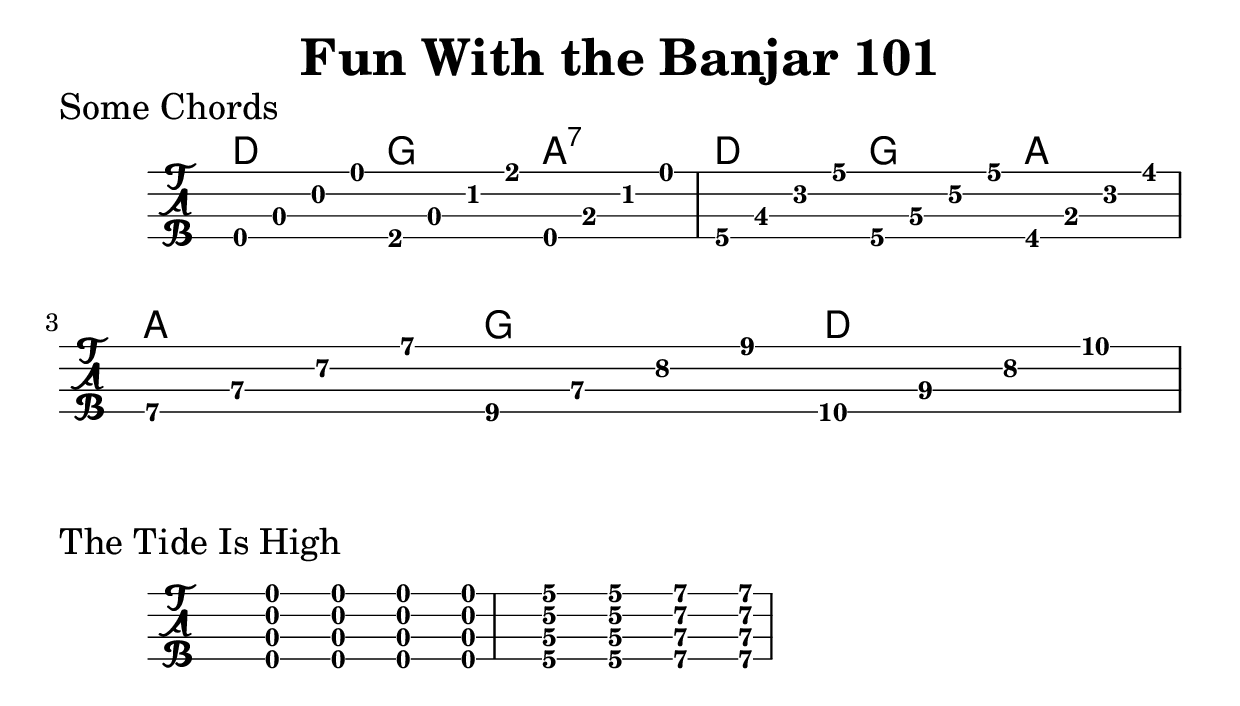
\version "2.8"
\include "english.ly"
\header {
  title = "Fun With the Banjar 101"
}
#(set-global-staff-size 28)

dOpen = \markup \fret-diagram-terse #"o;o;o;o;"
gOpen = \markup \fret-diagram-terse #"2;o;1;2;"
aOpen = \markup \fret-diagram-terse #"o;2;1;o;"

dFive = \markup \fret-diagram-terse #"5;4;3;5;"
gFive = \markup \fret-diagram-terse #"5-(;5;5;5-);"
aFive = \markup \fret-diagram-terse #"4;2;3;4;"

aNine = \markup \fret-diagram-terse #"7-(;7;7;7-);"
dNine = \markup \fret-diagram-terse #"9;7;8;9;"
gNine = \markup \fret-diagram-terse #"10;9;8;10;"

% We include which octave a note like so: g'
% We include the string number like so :  g'\5
% We indicate a hammer-on or pull-off with a slur: a( b\3)
% We indicate right hand fingers: g'-T
% We dont need to specify which fret, the program determines that from the 
% pitch, and if we gave it a string, it uses that as well
mynotes = {
			% open, cowboy position
            a,8 d fs a
            b,\4 d\3 g\2 b\1
            a, e\3 g\2 a\1

 			% first closed position at 5
            d\4 fs\3 a\2 d'\1
            d\4 g\3 b\2 d'\1
            cs\4 e\3 a\2 cs'\1

  			% 2nd closed position at 9
            e\4 a\3 cs'\2 e'\1
            fs\4 a\3 d'\2 fs'\1
            g\4 b\3 d'\2 g'\1

%            e\4 a\3 cs'\2 e'\1
%            fs\4 a\3 d'\2 fs'\1
%            g\4 b\3 d'\2 g'\1
}	

myfrets = { 
	s2^\dOpen   s2^\gOpen   s2^\aOpen 
	s2^\dFive   s2^\gFive   s2^\aFive \break
	s2^\aNine   s2^\dNine   s2^\gNine 
} 

mychords = \chordmode{
   d2 g a:7
   d2 g a
   a  g d
}
tideIsHigh = { \repeat unfold 4 {r8 <a, d fs a>8 } 
               \repeat unfold 2 {r8 <d\4 g\3 b\2 d'\1> }
               \repeat unfold 2 {r8 <e\4 a\3 cs'\2 e'\1> }
}


\markup {  \larger "Some Chords" }
<<
  \new ChordNames { 	\mychords }
  \new TabStaff {
    \time 3/2
    \set TabStaff.stringTunings = #'(-3 -6 -10 -15)
    <<
    \myfrets
    \mynotes
    >>
  }
%  \new Staff {
%    \key d \major
%    \clef "treble_8"
%    <<
%    \mynotes
%    >>
%  }
>>

% % % % % % % % % % Tide Is High % % % % % % % % % % 

\markup {  \larger "The Tide Is High" }

<<
  % TODO this displays A 6/8/sus4 instead of D 
  % \new ChordNames { \tideIsHigh }
  \new TabStaff {
    \set TabStaff.stringTunings = #'(-3 -6 -10 -15)
    <<
    \tideIsHigh
    >>
  }
>>